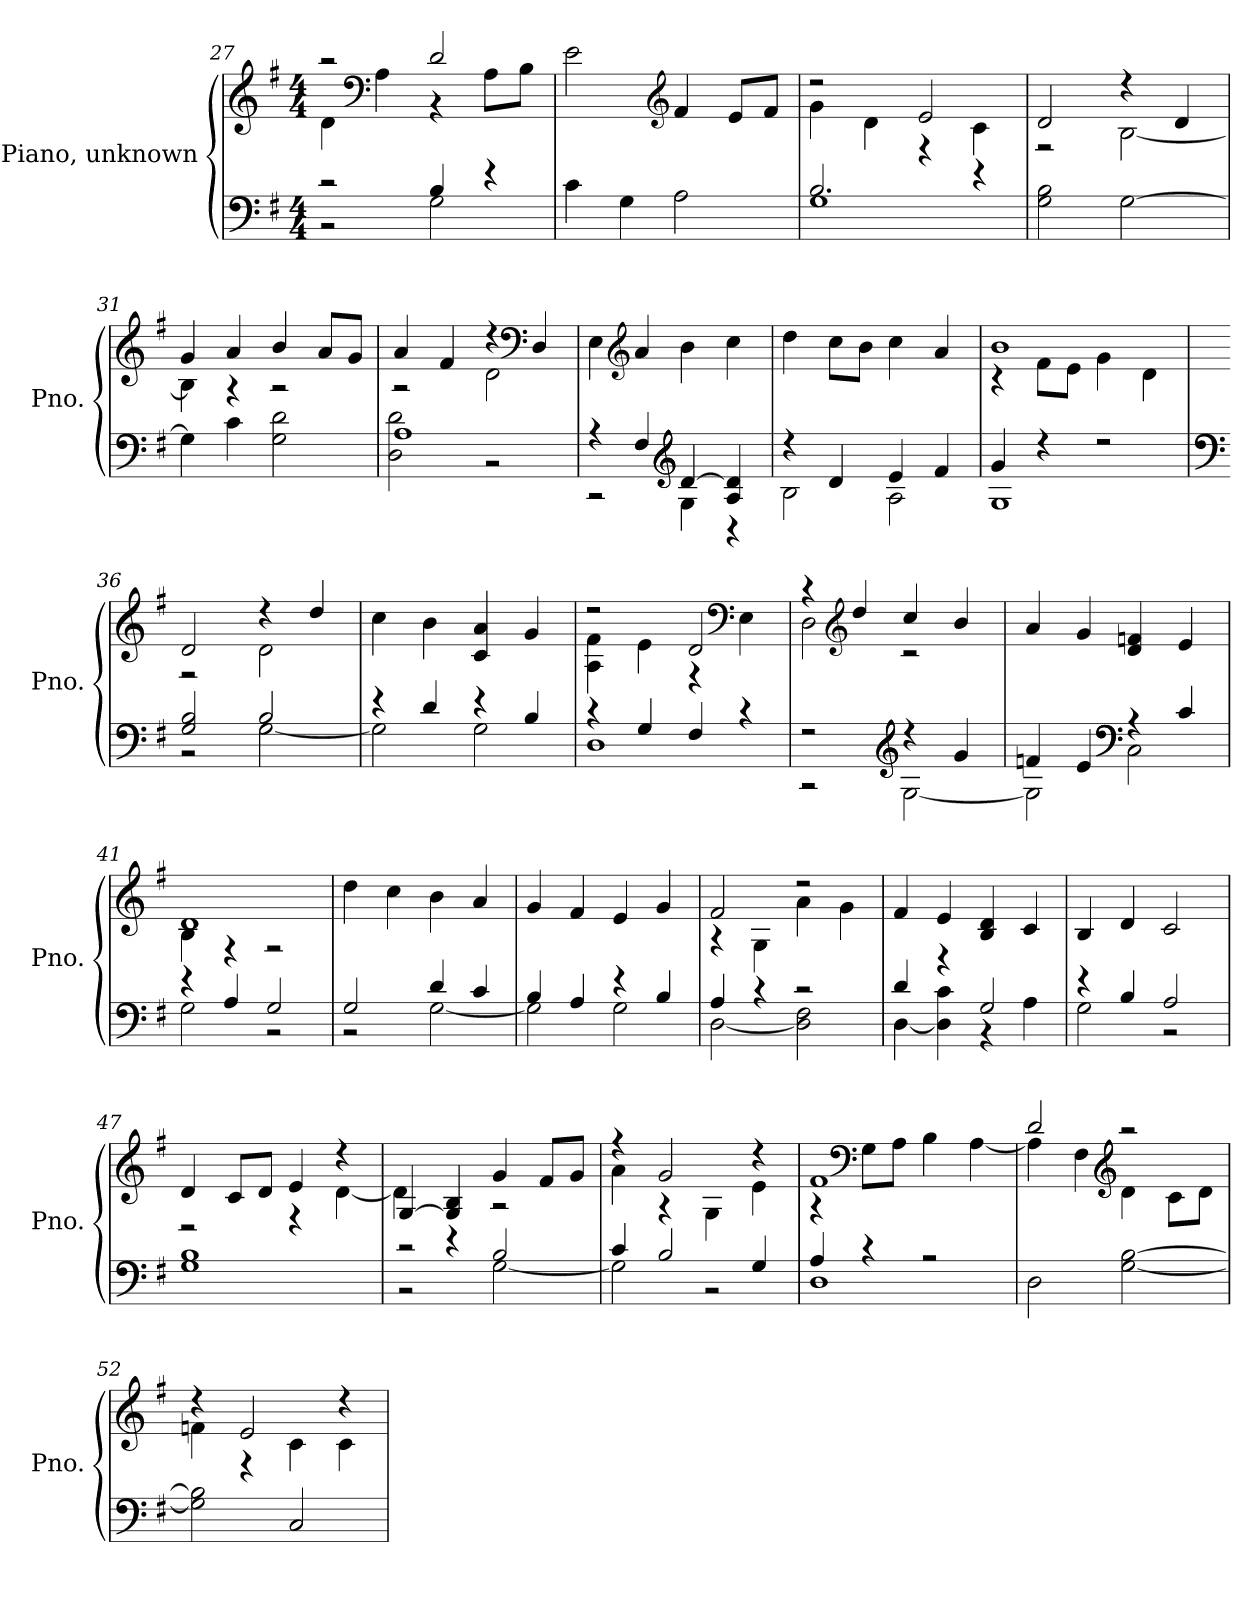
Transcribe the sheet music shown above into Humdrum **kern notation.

**kern	**kern
*part1	*part1
*staff2	*staff1
*I"Piano, unknown	*
*I'Pno.	*
!!LO:LB:g=z
*clefF4	*clefG2
*k[f#]	*k[f#]
*M4/4	*M4/4
=27	=27
*^	*^
2r	2r	2r	4d\
*	*	*clefF4	*
.	.	.	4A\
4B/	2G\	2d/	4r
4r	.	.	8A\L
.	.	.	8B\J
*v	*v	*	*
*	*v	*v
=28	=28
4c\	2e\
4G\	.
*	*clefG2
2A\	4f#/
.	8e/L
.	8f#/J
=29	=29
*^	*^
2.B/	1G	2r	4g\
.	.	.	4d\
.	.	2e/	4r
4r	.	.	4c\
*v	*v	*	*
=30	=30	=30
2G\ 2B\	2d/	2r
[2G\	4r	[2B\
.	4d/	.
=31	=31	=31
4G\]	4g/	4B\]
4c\	4a/	4r
2G\ 2d\	4b/	2r
.	8a/L	.
.	8g/J	.
=32	=32	=32
*^	*	*
1A	2D\ 2d\	4a/	2r
.	.	4f#/	.
.	2r	4r	2d\
*	*	*clefF4	*
.	.	4D/	.
*	*	*v	*v
!!LO:LB:g=z
=33	=33	=33
4r	2r	4E\
*	*	*clefG2
4F#/	.	4a/
*clefG2	*	*
[4d/	4G\	4b\
4A/ 4d/]	4r	4cc\
=34	=34	=34
4r	2B\	4dd\
4d/	.	8cc\L
.	.	8b\J
4e/	2A\	4cc\
4f#/	.	4a/
=35	=35	=35
*	*	*^
4g/	1G	1b	4r
4r	.	.	8f#\L
.	.	.	8e\J
2r	.	.	4g\
.	.	.	4d\
=36	=36	=36	=36
*clefF4	*	*	*
2G/ 2B/	2r	2d/	2r
2B/	[2G\	4r	2d\
.	.	4dd/	.
*	*	*v	*v
=37	=37	=37
4r	2G\]	4cc\
4d/	.	4b\
4r	2G\	4c/ 4a/
4B/	.	4g/
=38	=38	=38
*	*	*^
4r	1D	2r	4A\ 4f#\
4G/	.	.	4e\
4F#/	.	2d/	4r
*	*	*clefF4	*
4r	.	.	4E\
!!LO:LB:g=z	!!
=39	=39	=39	=39
2r	2r	4r	2D\
*	*	*clefG2	*
.	.	4dd/	.
*clefG2	*	*	*
4r	[2G\	4cc/	2r
4g/	.	4b/	.
*	*	*v	*v
=40	=40	=40
4fn/	2G\]	4a/
4e/	.	4g/
*clefF4	*	*
4r	2C\	4d/ 4fn/
4c/	.	4e/
=41	=41	=41
*	*	*^
4r	2G\	1d	4B\
4A/	.	.	4r
2G/	2r	.	2r
*	*	*v	*v
=42	=42	=42
2G/	2r	4dd\
.	.	4cc\
4d/	[2G\	4b\
4c/	.	4a/
=43	=43	=43
4B/	2G\]	4g/
4A/	.	4f#/
4r	2G\	4e/
4B/	.	4g/
=44	=44	=44
*	*	*^
4A/	[2D\	2f#/	4r
4r	.	.	4G\
2r	2D\] 2F#\	2r	4a\
.	.	.	4g\
*	*	*v	*v
=45	=45	=45
4d/	[4D\	4f#/
4r	4D\] 4c\	4e/
2G/	4r	4B/ 4d/
.	4A\	4c/
!!LO:PB:g=z
=46	=46	=46
4r	2G\	4B/
4B/	.	4d/
2A/	2r	2c/
*v	*v	*
=47	=47
*	*^
1G 1B	4d/	2r
.	8c/L	.
.	8d/J	.
.	4e/	4r
.	4r	[4d\
=48	=48	=48
*^	*	*
2r	2r	[4G/	4d\]
.	.	4G/] 4B/	4r
2B/	[2G\	4g/	2r
.	.	8f#/L	.
.	.	8g/J	.
=49	=49	=49	=49
4c/	2G\]	4r	4a\
2B/	.	2g/	4r
.	2r	.	4G\
4G/	.	4r	4e\
=50	=50	=50	=50
4A/	1D	1f#	4r
*	*	*clefF4	*
4r	.	.	8G\L
.	.	.	8A\J
2r	.	.	4B\
.	.	.	[4A\
*v	*v	*	*
=51	=51	=51
2D\	2d/	4A\]
.	.	4F#\
*	*clefG2	*
[2G\ [2B\	2r	4d\
.	.	8c\L
.	.	8d\J
=52	=52	=52
2G\] 2B\]	4r	4fn\
.	2e/	4r
2C/	.	4c\
.	4r	4c\
*	*v	*v
=	=
*-	*-
